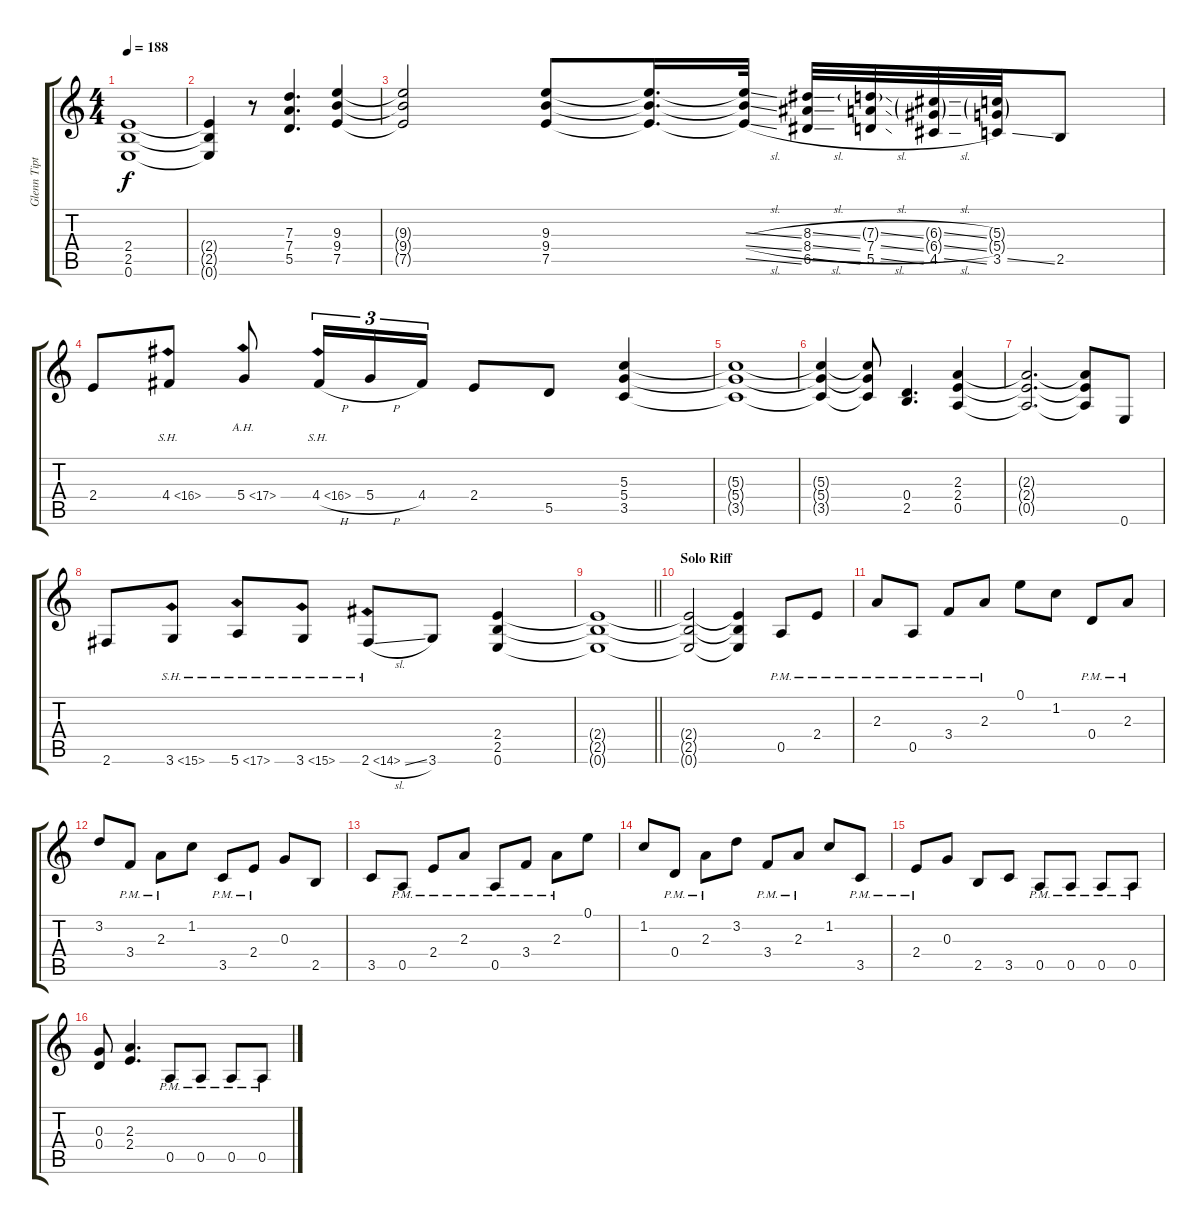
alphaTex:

\track ("Glenn Tipton" "Glenn Tipt") {instrument distortionguitar}
\staff {score tabs}
\tuning (E4 B3 G3 D3 A2 E2) {hide}
\ts (4 4)
\tempo 188
\clef g2
\ks c
(2.4{t} 2.5{t} 0.6{t}).1{dy f} |
(2.4{t} 2.5{t} 0.6{t}).4 r.8 (7.3 7.4 5.5).4{d} (9.3 9.4 7.5).4 |
(9.3{t} 9.4{t} 7.5{t}).2 (9.3 9.4 7.5).8 (9.3{t} 9.4{t} 7.5{t}).16{d} (9.3{sl t} 9.4{sl t} 7.5{sl t}).32 (8.3{sl} 8.4{sl} 6.5{sl}).32 (7.3{sl g} 7.4{sl} 5.5{sl}).32 (6.3{sl g} 6.4{sl g} 4.5{sl}).32 (5.3{g} 5.4{g} 3.5{ss}).32 2.5.8 |
2.4.8 4.4{sh 12}.8 5.4{ah 12}.8 4.4{sh 12 h}.16{tu (3 2)} 5.4{h}.16{tu (3 2)} 4.4.16{tu (3 2)} 2.4.8 5.5.8 (5.3 5.4 3.5).4 |
(5.3{t} 5.4{t} 3.5{t}).1 |
(5.3{t} 5.4{t} 3.5{t}).4 (5.3{t} 5.4{t} 3.5{t}).8 (0.4 2.5).4{d} (2.3 2.4 0.5).4 |
(2.3{t} 2.4{t} 0.5{t}).2{d} (2.3{t} 2.4{t} 0.5{t}).8 0.6.8 |
2.6.8 3.6{sh 12}.8 5.6{sh 12}.8 3.6{sh 12}.8 2.6{sh 12 sl}.8 3.6.8 (2.4 2.5 0.6).4 |
\barLineRight lightlight
(2.4{t} 2.5{t} 0.6{t}).1 |
\section ("" "Solo Riff")
(2.4{t} 2.5{t} 0.6{t}).2 (2.4{t} 2.5{t} 0.6{t}).4 0.5{pm}.8 2.4{pm}.8 |
2.3{pm}.8 0.5{pm}.8 3.4{pm}.8 2.3{pm}.8 0.1.8 1.2.8 0.4{pm}.8 2.3{pm}.8 |
3.2.8 3.4{pm}.8 2.3{pm}.8 1.2.8 3.5{pm}.8 2.4{pm}.8 0.3.8 2.5.8 |
3.5.8 0.5{pm}.8 2.4{pm}.8 2.3{pm}.8 0.5{pm}.8 3.4{pm}.8 2.3{pm}.8 0.1.8 |
1.2.8 0.4{pm}.8 2.3{pm}.8 3.2.8 3.4{pm}.8 2.3{pm}.8 1.2.8 3.5{pm}.8 |
2.4{pm}.8 0.3.8 2.5.8 3.5.8 0.5{pm}.8 0.5{pm}.8 0.5{pm}.8 0.5{pm}.8 |
(0.3 0.4).8 (2.3 2.4).4{d} 0.5{pm}.8 0.5{pm}.8 0.5{pm}.8 0.5{pm}.8
